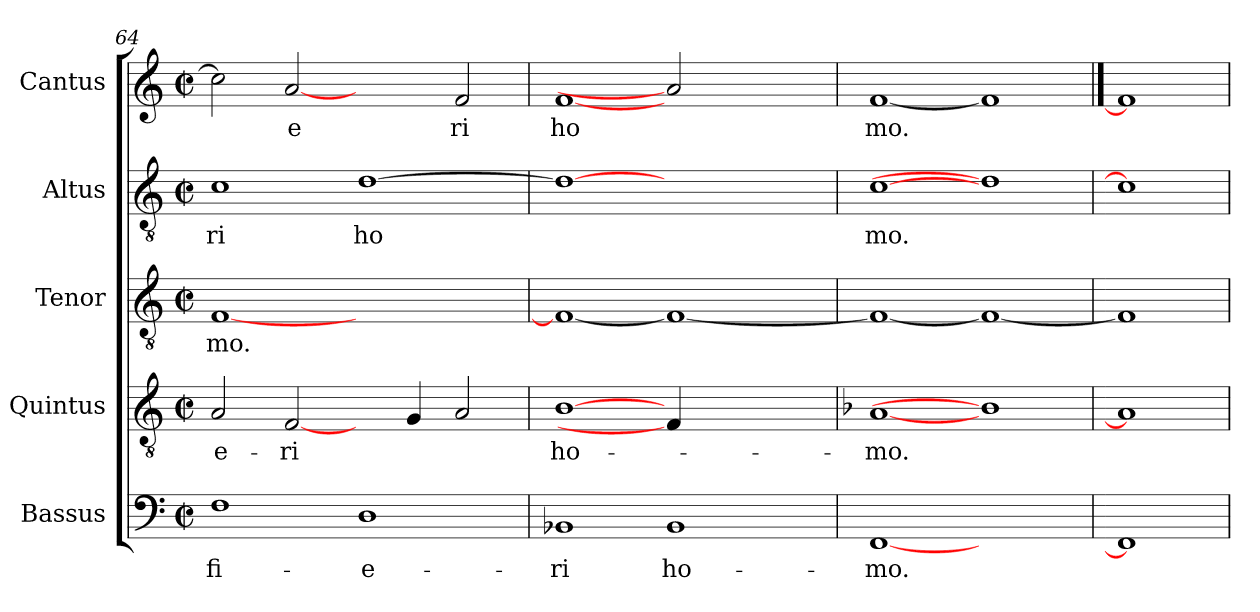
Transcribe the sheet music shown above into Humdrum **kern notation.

**kern	**text	**kern	**text	**kern	**text	**kern	**text	**kern	**text
*part5	*part5	*part4	*part4	*part3	*part3	*part2	*part2	*part1	*part1
*staff5	*staff5	*staff4	*staff4	*staff3	*staff3	*staff2	*staff2	*staff1	*staff1
*I"Bassus	*	*I"Quintus	*	*I"Tenor	*	*I"Altus	*	*I"Cantus	*
*clefF4	*	*clefGv2	*	*clefGv2	*	*clefGv2	*	*clefG2	*
*k[]	*	*k[]	*	*k[]	*	*k[]	*	*k[]	*
*C:	*	*C:	*	*C:	*	*C:	*	*C:	*
*M2/2	*	*M2/2	*	*M2/2	*	*M2/2	*	*M2/2	*
*met(c|)	*	*met(c|)	*	*met(c|)	*	*met(c|)	*	*met(c|)	*
=64	=64	=64	=64	=64	=64	=64	=64	=64	=64
!	!LO:LY:b:cj	!	!LO:LY:b:cj	!	!LO:LY:b:cj	!	!LO:LY:b:cj	!	!
1F	fi-	2A/	-e-	[<1F	mo.	1c	ri	2cc\]	.
!	!	!	!LO:LY:b:cj	!	!	!	!	!	!LO:LY:b:cj
.	.	[2F/	-ri	.	.	.	.	[2a	e
!	!LO:LY:b:cj	!	!	!	!	!	!LO:LY:b:cj	!	!
1D	-e-	4ryy	.	1ryy	.	[>1d	ho	2ryy	.
.	.	4G/	.	.	.	.	.	.	.
!	!	!	!	!	!	!	!	!	!LO:LY:b:cj
.	.	2A/	.	.	.	.	.	2f/	ri
=65	=65	=65	=65	=65	=65	=65	=65	=65	=65
!	!LO:LY:b:cj	!	!LO:LY:b:cj	!	!	!	!	!	!LO:LY:b:cj
1BB-X	-ri	[1B	ho-	1F_<	.	1d_	.	[1f	ho
!	!LO:LY:b:cj	!	!	!	!	!	!	!	!
1BB-	ho-	4F/]	.	1F_	.	1ryy	.	2a]	.
.	.	2.ryy	.	.	.	.	.	.	.
.	.	.	.	.	.	.	.	2ryy	.
=66	=66	=66	=66	=66	=66	=66	=66	=66	=66
*	*	*k[b-]	*	*	*	*	*	*	*
*	*	*F:	*	*	*	*	*	*	*
!	!LO:LY:b:cj	!	!LO:LY:b:cj	!	!	!	!LO:LY:b:cj	!	!LO:LY:b:cj
[1FF	-mo.	[1A	-mo.	1F_	.	[1c	mo.	[1f	mo.
1ryy	.	1B]	.	1F_	.	1d]	.	1f]	.
=67	==67	=67	==67	=67	==67	=67	==67	==67	==67
1FF]	.	1A]	.	1F]	.	1c]	.	1f]	.
=	=	=	=	=	=	=	=	=	=
*-	*-	*-	*-	*-	*-	*-	*-	*-	*-
